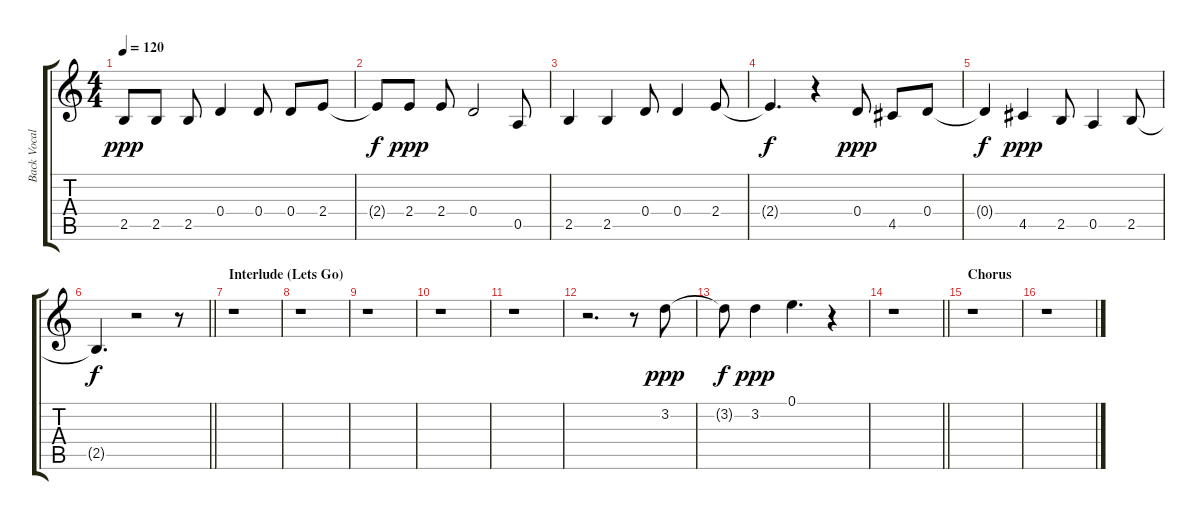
\track ("Back Vocalist" "Back Vocal") {instrument electricguitarjazz}
\staff {score tabs}
\tuning (E4 B3 G3 D3 A2 E2) {hide}
\ts (4 4)
\tempo 120
\clef g2
\ks c
2.5.8{dy ppp} 2.5.8 2.5.8 0.4.4 0.4.8 0.4.8 2.4.8 |
2.4{t}.8{dy f} 2.4.8{dy ppp} 2.4.8 0.4.2 0.5.8 |
2.5.4 2.5.4 0.4.8 0.4.4 2.4.8 |
2.4{t}.4{d dy f} r.4 0.4.8{dy ppp} 4.5.8 0.4.8 |
0.4{t}.4{dy f} 4.5.4{dy ppp} 2.5.8 0.5.4 2.5.8 |
\barLineRight lightlight
2.5{t}.4{d dy f} r.2 r.8 |
\section ("" "Interlude (Lets Go)")
r.1 |
r.1 |
r.1 |
r.1 |
r.1 |
r.2{d} r.8 3.2.8{dy ppp} |
3.2{t}.8{dy f} 3.2.4{dy ppp} 0.1.4{d} r.4 |
\barLineRight lightlight
r.1 |
\section ("" "Chorus")
r.1 |
r.1
